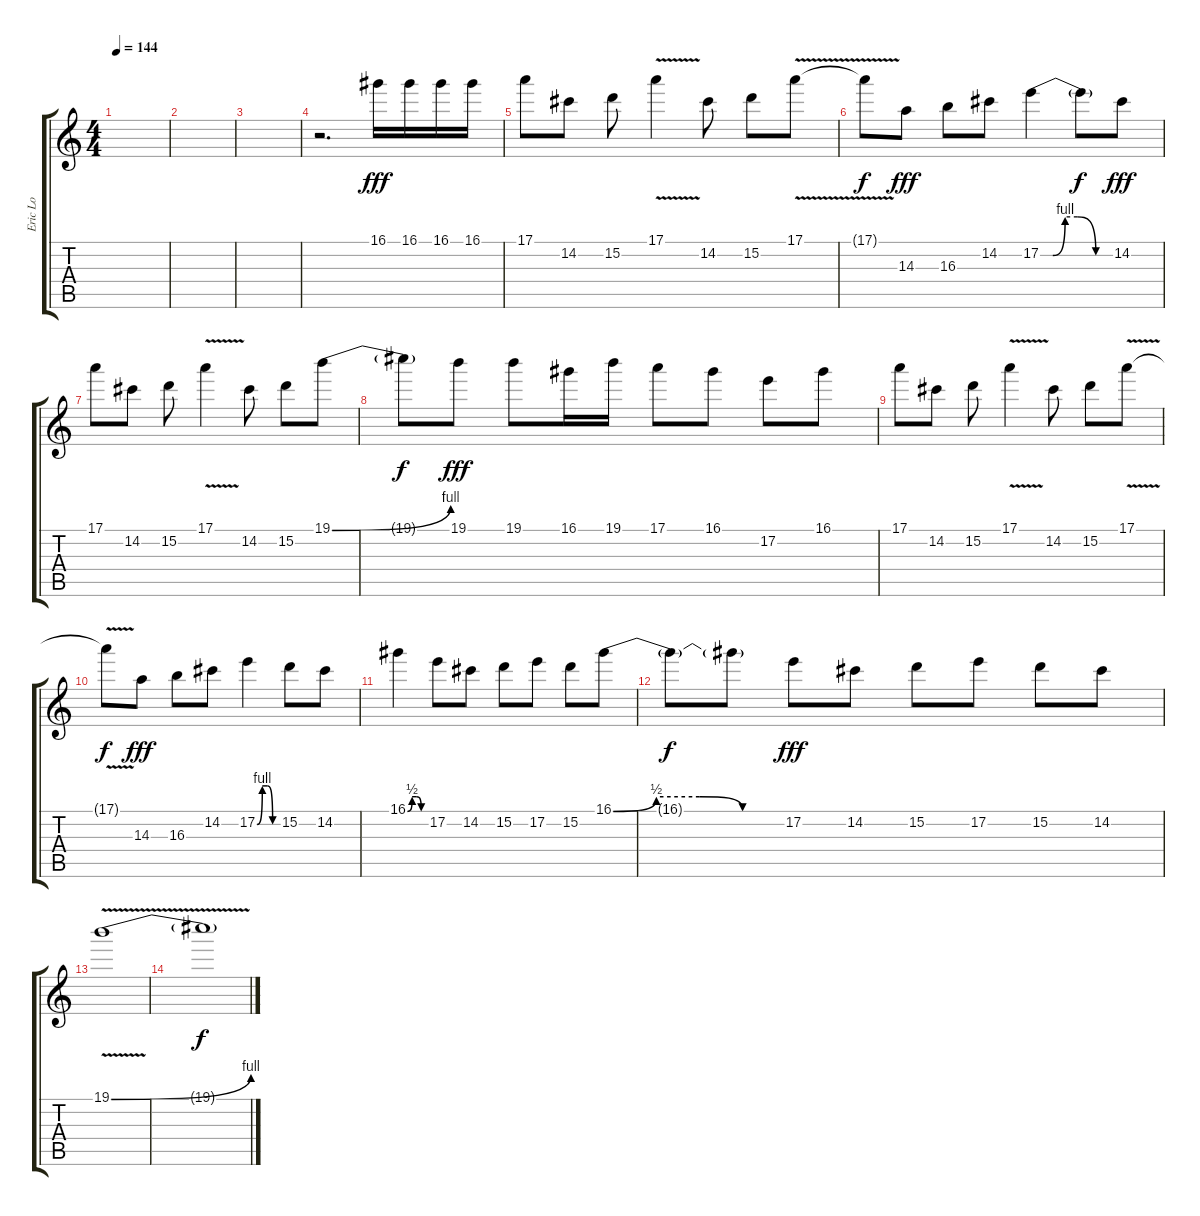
\track ("Eric Lo" "Eric Lo") {instrument electricguitarjazz}
\staff {score tabs}
\tuning (E4 B3 G3 D3 A2 E2) {hide}
\ts (4 4)
\tempo 144
\clef g2
\ks c
|
|
|
r.2{d instrument overdrivenguitar} 16.1.16{dy fff} 16.1.16 16.1.16 16.1.16 |
17.1.8 14.2.8 15.2.8 17.1{v}.4 14.2.8 15.2.8 17.1{v}.8 |
17.1{t}.8{dy f} 14.3.8{dy fff} 16.3.8 14.2.8 17.2{be (custom 0 0 10 0 20 4 30 4 45 0 60 0)}.4 17.2{t}.8{dy f} 14.2.8{dy fff} |
17.1.8 14.2.8 15.2.8 17.1{v}.4 14.2.8 15.2.8 19.1{be (bend 0 0 60 4)}.8 |
19.1{t}.8{dy f} 19.1.8{dy fff} 19.1.8 16.1.16 19.1.16 17.1.8 16.1.8 17.2.8 16.1.8 |
17.1.8 14.2.8 15.2.8 17.1{v}.4 14.2.8 15.2.8 17.1{v}.8 |
17.1{t}.8{dy f} 14.3.8{dy fff} 16.3.8 14.2.8 17.2{be (custom 0 0 15 4 30 4 45 0 60 0)}.4 15.2.8 14.2.8 |
16.1{be (custom 0 0 15 2 30 2 45 0 60 0)}.4 17.2.8 14.2.8 15.2.8 17.2.8 15.2.8 16.1{be (custom 0 0 15 2 30 2 45 0 60 0)}.8 |
16.1{t}.8{dy f} 16.1{t}.8 17.2.8{dy fff} 14.2.8 15.2.8 17.2.8 15.2.8 14.2.8 |
19.1{be (bend 0 0 60 4) v}.1 |
19.1{t}.1{dy f}
